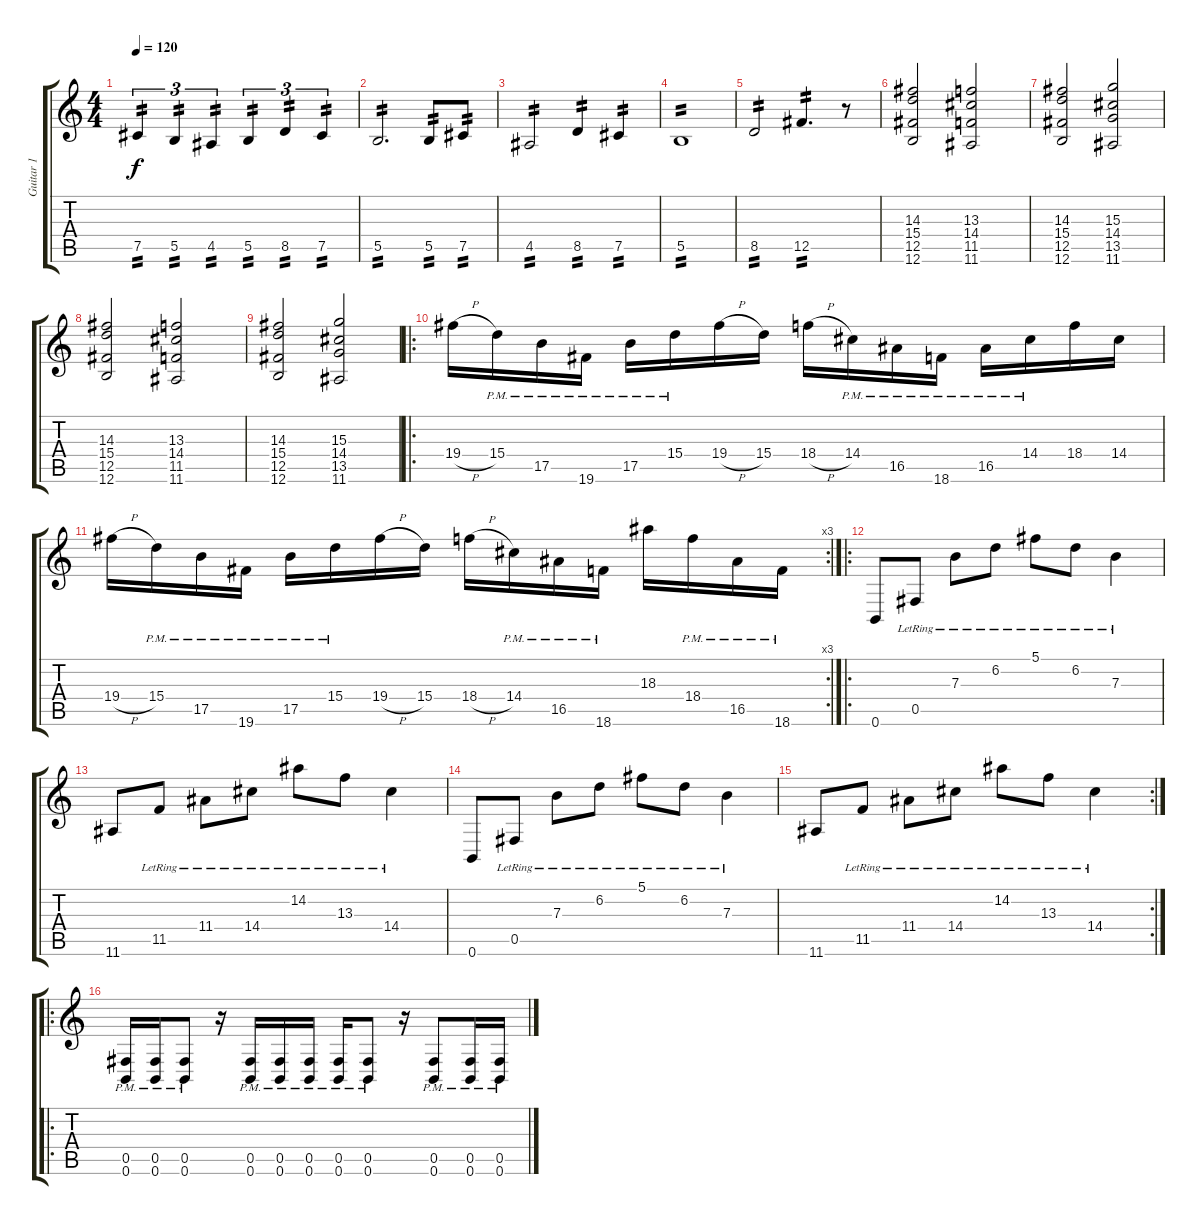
\track ("Guitar 1" "Guitar 1") {instrument distortionguitar}
\staff {score tabs}
\tuning (Db4 Ab3 E3 B2 Gb2 B1) {hide}
\ts (4 4)
\tempo 120
\clef g2
\ks c
7.5.4{tu (3 2) tp 2 dy f} 5.5.4{tu (3 2) tp 2} 4.5.4{tu (3 2) tp 2} 5.5.4{tu (3 2) tp 2} 8.5.4{tu (3 2) tp 2} 7.5.4{tu (3 2) tp 2} |
5.5.2{d tp 2} 5.5.8{tp 2} 7.5.8{tp 2} |
4.5.2{tp 2} 8.5.4{tp 2} 7.5.4{tp 2} |
5.5.1{tp 2} |
8.5.2{tp 2} 12.5.4{d tp 2} r.8 |
(14.3 15.4 12.5 12.6).2 (13.3 14.4 11.5 11.6).2 |
(14.3 15.4 12.5 12.6).2 (15.3 14.4 13.5 11.6).2 |
(14.3 15.4 12.5 12.6).2 (13.3 14.4 11.5 11.6).2 |
(14.3 15.4 12.5 12.6).2 (15.3 14.4 13.5 11.6).2 |
\ro
19.4{h}.16 15.4{pm}.16 17.5{pm}.16 19.6{pm}.16 17.5{pm}.16 15.4{pm}.16 19.4{h}.16 15.4.16 18.4{h}.16 14.4{pm}.16 16.5{pm}.16 18.6{pm}.16 16.5{pm}.16 14.4{pm}.16 18.4.16 14.4.16 |
\rc 3
19.4{h}.16 15.4{pm}.16 17.5{pm}.16 19.6{pm}.16 17.5{pm}.16 15.4{pm}.16 19.4{h}.16 15.4.16 18.4{h}.16 14.4{pm}.16 16.5{pm}.16 18.6{pm}.16 18.3.16 18.4{pm}.16 16.5{pm}.16 18.6{pm}.16 |
\ro
0.6.8 0.5{lr}.8 7.3{lr}.8 6.2{lr}.8 5.1{lr}.8 6.2{lr}.8 7.3{lr}.4 |
11.6.8 11.5{lr}.8 11.4{lr}.8 14.4{lr}.8 14.2{lr}.8 13.3{lr}.8 14.4{lr}.4 |
0.6.8 0.5{lr}.8 7.3{lr}.8 6.2{lr}.8 5.1{lr}.8 6.2{lr}.8 7.3{lr}.4 |
\rc 2
11.6.8 11.5{lr}.8 11.4{lr}.8 14.4{lr}.8 14.2{lr}.8 13.3{lr}.8 14.4{lr}.4 |
\ro
(0.5{pm} 0.6{pm}).16 (0.5{pm} 0.6{pm}).16 (0.5{pm} 0.6{pm}).8 r.16 (0.5{pm} 0.6{pm}).16 (0.5{pm} 0.6{pm}).16 (0.5{pm} 0.6{pm}).16 (0.5{pm} 0.6{pm}).16 (0.5{pm} 0.6{pm}).8 r.16 (0.5{pm} 0.6{pm}).8 (0.5{pm} 0.6{pm}).16 (0.5{pm} 0.6{pm}).16
